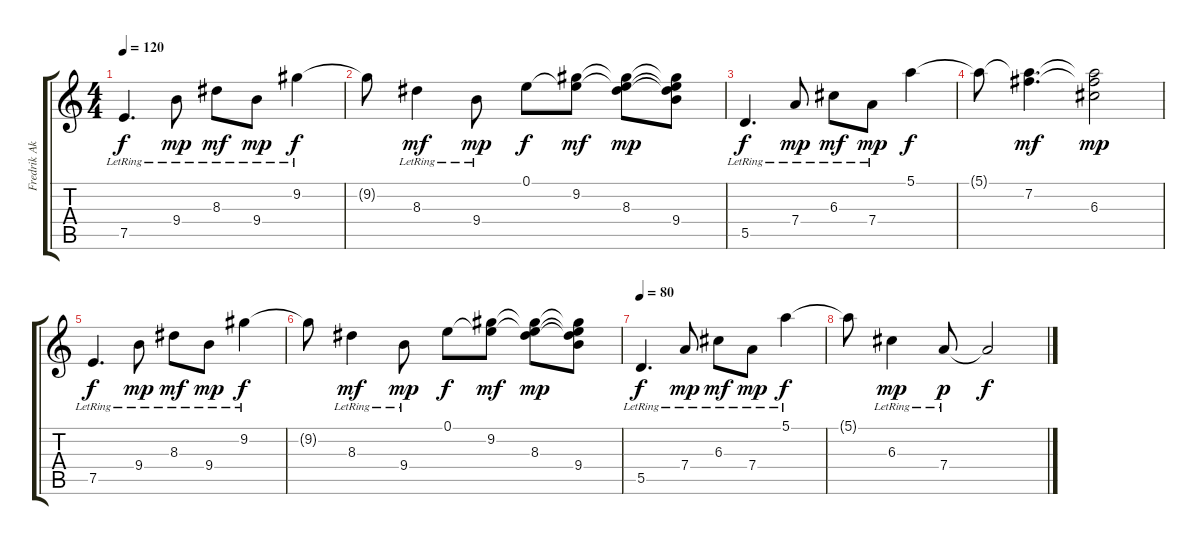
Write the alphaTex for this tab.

\track ("Fredrik Akesson - Acoustic Guitar 1" "Fredrik Ak") {instrument acousticguitarsteel}
\staff {score tabs}
\tuning (E4 B3 G3 D3 A2 E2) {hide}
\ts (4 4)
\tempo 120
\clef g2
\ks c
7.5{lr}.4{d dy f} 9.4{lr}.8{dy mp} 8.3{lr}.8{dy mf} 9.4{lr}.8{dy mp} 9.2{lr}.4{dy f} |
9.2{t}.8 8.3{lr}.4{dy mf} 9.4{lr}.8{dy mp} 0.1.8{dy f} (0.1{t} 9.2).8{dy mf} (0.1{t} 9.2{t} 8.3).8{dy mp} (0.1{t} 9.2{t} 8.3{t} 9.4).8 |
5.5{lr}.4{d dy f} 7.4{lr}.8{dy mp} 6.3{lr}.8{dy mf} 7.4{lr}.8{dy mp} 5.1.4{dy f} |
5.1{t}.8 (5.1{t} 7.2).4{d dy mf} (5.1{t} 7.2{t} 6.3).2{dy mp} |
7.5{lr}.4{d dy f} 9.4{lr}.8{dy mp} 8.3{lr}.8{dy mf} 9.4{lr}.8{dy mp} 9.2{lr}.4{dy f} |
9.2{t}.8 8.3{lr}.4{dy mf} 9.4{lr}.8{dy mp} 0.1.8{dy f} (0.1{t} 9.2).8{dy mf} (0.1{t} 9.2{t} 8.3).8{dy mp} (0.1{t} 9.2{t} 8.3{t} 9.4).8 |
\tempo 80
5.5{lr}.4{d dy f} 7.4{lr}.8{dy mp} 6.3{lr}.8{dy mf} 7.4{lr}.8{dy mp} 5.1{lr}.4{dy f} |
5.1{t}.8 6.3{lr}.4{dy mp} 7.4{lr}.8{dy p} 7.4{t}.2{dy f}
